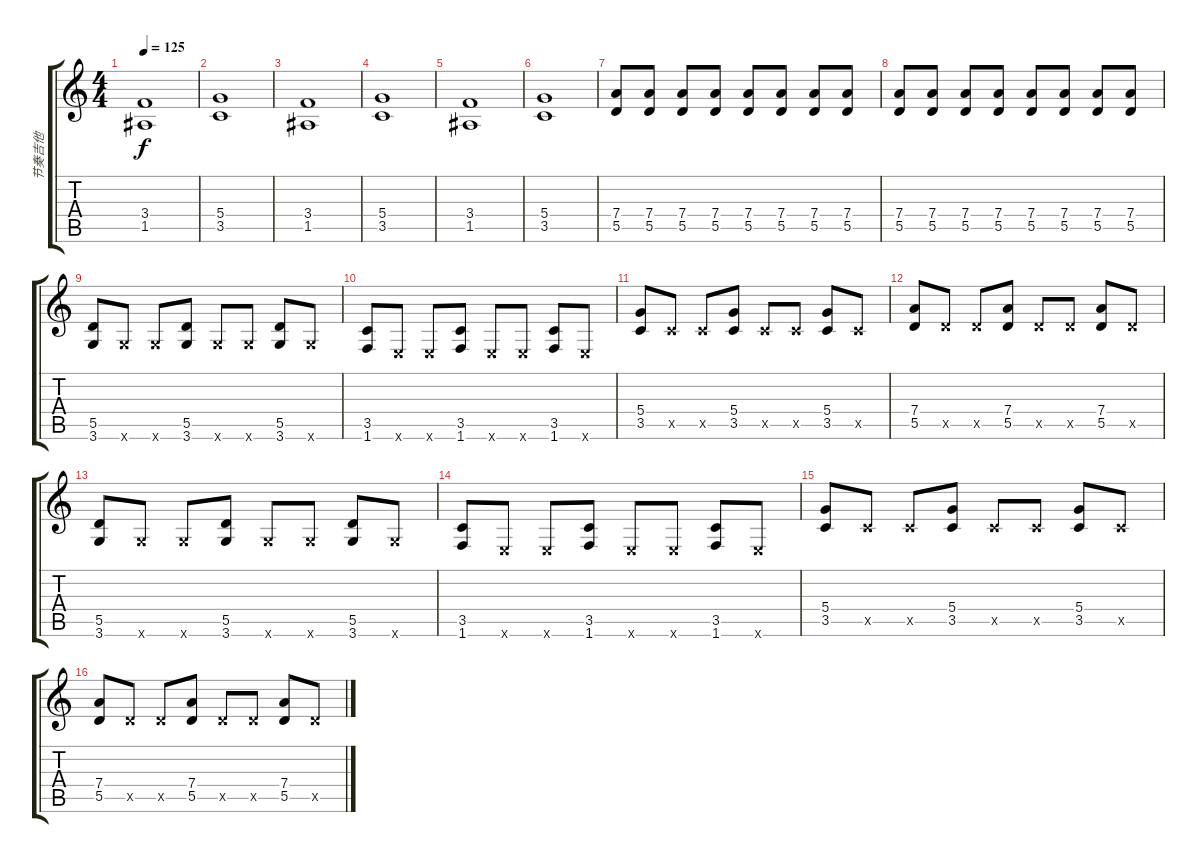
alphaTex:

\track ("节奏吉他" "节奏吉他") {instrument distortionguitar}
\staff {score tabs}
\tuning (E4 B3 G3 D3 A2 E2) {hide}
\ts (4 4)
\tempo 125
\clef g2
\ks c
(3.4 1.5).1{dy f} |
(5.4 3.5).1 |
(3.4 1.5).1 |
(5.4 3.5).1 |
(3.4 1.5).1 |
(5.4 3.5).1 |
(7.4 5.5).8 (7.4 5.5).8 (7.4 5.5).8 (7.4 5.5).8 (7.4 5.5).8 (7.4 5.5).8 (7.4 5.5).8 (7.4 5.5).8 |
(7.4 5.5).8 (7.4 5.5).8 (7.4 5.5).8 (7.4 5.5).8 (7.4 5.5).8 (7.4 5.5).8 (7.4 5.5).8 (7.4 5.5).8 |
(5.5 3.6).8 3.6{x}.8 3.6{x}.8 (5.5 3.6).8 3.6{x}.8 3.6{x}.8 (5.5 3.6).8 3.6{x}.8 |
(3.5 1.6).8 0.6{x}.8 0.6{x}.8 (3.5 1.6).8 0.6{x}.8 0.6{x}.8 (3.5 1.6).8 0.6{x}.8 |
(5.4 3.5).8 3.5{x}.8 3.5{x}.8 (5.4 3.5).8 3.5{x}.8 3.5{x}.8 (5.4 3.5).8 3.5{x}.8 |
(7.4 5.5).8 5.5{x}.8 5.5{x}.8 (7.4 5.5).8 5.5{x}.8 5.5{x}.8 (7.4 5.5).8 5.5{x}.8 |
(5.5 3.6).8 3.6{x}.8 3.6{x}.8 (5.5 3.6).8 3.6{x}.8 3.6{x}.8 (5.5 3.6).8 3.6{x}.8 |
(3.5 1.6).8 0.6{x}.8 0.6{x}.8 (3.5 1.6).8 0.6{x}.8 0.6{x}.8 (3.5 1.6).8 0.6{x}.8 |
(5.4 3.5).8 3.5{x}.8 3.5{x}.8 (5.4 3.5).8 3.5{x}.8 3.5{x}.8 (5.4 3.5).8 3.5{x}.8 |
(7.4 5.5).8 5.5{x}.8 5.5{x}.8 (7.4 5.5).8 5.5{x}.8 5.5{x}.8 (7.4 5.5).8 5.5{x}.8
